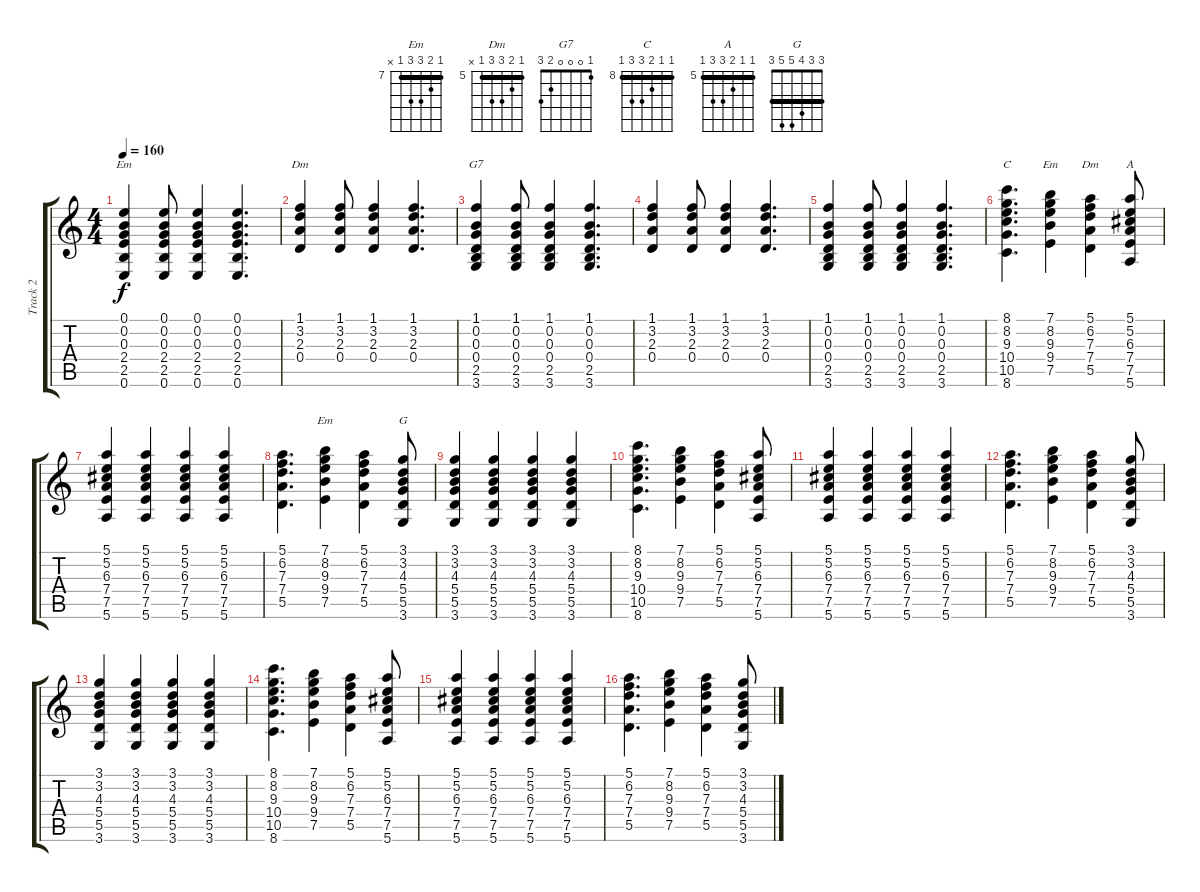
\track ("Track 2" "Track 2") {instrument electricguitarclean}
\staff {score tabs}
\tuning (E4 B3 G3 D3 A2 E2) {hide}
\chord ("Em" 0 0 0 2 2 0)
\chord ("Dm" 1 3 2 0 x x)
\chord ("G7" 1 0 0 0 2 3)
\chord ("C" 8 8 9 10 10 8) {firstfret 8 barre 8}
\chord ("Em" 7 8 9 9 7 0) {firstfret 7 barre 7}
\chord ("Dm" 5 6 7 7 5 x) {firstfret 5 barre 5}
\chord ("A" 5 5 6 7 7 5) {firstfret 5 barre 5}
\chord ("Em" 7 8 9 9 7 x) {firstfret 7 barre 7}
\chord ("G" 3 3 4 5 5 3) {barre 3}
\ts (4 4)
\tempo 160
\clef g2
\ks c
(0.1 0.2 0.3 2.4 2.5 0.6).4{ch "Em" dy f} (0.1 0.2 0.3 2.4 2.5 0.6).8 (0.1 0.2 0.3 2.4 2.5 0.6).4 (0.1 0.2 0.3 2.4 2.5 0.6).4{d} |
(1.1 3.2 2.3 0.4).4{ch "Dm"} (1.1 3.2 2.3 0.4).8 (1.1 3.2 2.3 0.4).4 (1.1 3.2 2.3 0.4).4{d} |
(1.1 0.2 0.3 0.4 2.5 3.6).4{ch "G7"} (1.1 0.2 0.3 0.4 2.5 3.6).8 (1.1 0.2 0.3 0.4 2.5 3.6).4 (1.1 0.2 0.3 0.4 2.5 3.6).4{d} |
(1.1 3.2 2.3 0.4).4 (1.1 3.2 2.3 0.4).8 (1.1 3.2 2.3 0.4).4 (1.1 3.2 2.3 0.4).4{d} |
(1.1 0.2 0.3 0.4 2.5 3.6).4 (1.1 0.2 0.3 0.4 2.5 3.6).8 (1.1 0.2 0.3 0.4 2.5 3.6).4 (1.1 0.2 0.3 0.4 2.5 3.6).4{d} |
(8.1 8.2 9.3 10.4 10.5 8.6).4{d ch "C"} (7.1 8.2 9.3 9.4 7.5).4{ch "Em"} (5.1 6.2 7.3 7.4 5.5).4{ch "Dm"} (5.1 5.2 6.3 7.4 7.5 5.6).8{ch "A"} |
(5.1 5.2 6.3 7.4 7.5 5.6).4 (5.1 5.2 6.3 7.4 7.5 5.6).4 (5.1 5.2 6.3 7.4 7.5 5.6).4 (5.1 5.2 6.3 7.4 7.5 5.6).4 |
(5.1 6.2 7.3 7.4 5.5).4{d} (7.1 8.2 9.3 9.4 7.5).4{ch "Em"} (5.1 6.2 7.3 7.4 5.5).4 (3.1 3.2 4.3 5.4 5.5 3.6).8{ch "G"} |
(3.1 3.2 4.3 5.4 5.5 3.6).4 (3.1 3.2 4.3 5.4 5.5 3.6).4 (3.1 3.2 4.3 5.4 5.5 3.6).4 (3.1 3.2 4.3 5.4 5.5 3.6).4 |
(8.1 8.2 9.3 10.4 10.5 8.6).4{d} (7.1 8.2 9.3 9.4 7.5).4 (5.1 6.2 7.3 7.4 5.5).4 (5.1 5.2 6.3 7.4 7.5 5.6).8 |
(5.1 5.2 6.3 7.4 7.5 5.6).4 (5.1 5.2 6.3 7.4 7.5 5.6).4 (5.1 5.2 6.3 7.4 7.5 5.6).4 (5.1 5.2 6.3 7.4 7.5 5.6).4 |
(5.1 6.2 7.3 7.4 5.5).4{d} (7.1 8.2 9.3 9.4 7.5).4 (5.1 6.2 7.3 7.4 5.5).4 (3.1 3.2 4.3 5.4 5.5 3.6).8 |
(3.1 3.2 4.3 5.4 5.5 3.6).4 (3.1 3.2 4.3 5.4 5.5 3.6).4 (3.1 3.2 4.3 5.4 5.5 3.6).4 (3.1 3.2 4.3 5.4 5.5 3.6).4 |
(8.1 8.2 9.3 10.4 10.5 8.6).4{d} (7.1 8.2 9.3 9.4 7.5).4 (5.1 6.2 7.3 7.4 5.5).4 (5.1 5.2 6.3 7.4 7.5 5.6).8 |
(5.1 5.2 6.3 7.4 7.5 5.6).4 (5.1 5.2 6.3 7.4 7.5 5.6).4 (5.1 5.2 6.3 7.4 7.5 5.6).4 (5.1 5.2 6.3 7.4 7.5 5.6).4 |
(5.1 6.2 7.3 7.4 5.5).4{d} (7.1 8.2 9.3 9.4 7.5).4 (5.1 6.2 7.3 7.4 5.5).4 (3.1 3.2 4.3 5.4 5.5 3.6).8
